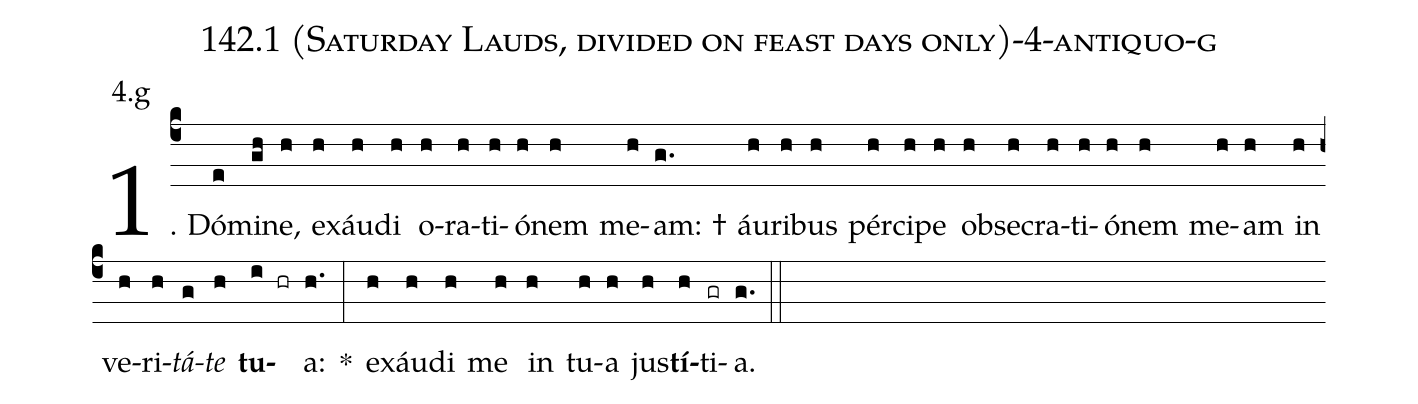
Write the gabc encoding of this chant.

name: 142.1 (Saturday Lauds, divided on feast days only)-4-antiquo-g;
annotation: 4.g;
%%
(c4)1. Dó(e)mi(gh)ne,(h) ex(h)áu(h)di(h) o(h)ra(h)ti(h)ó(h)nem(h) me(h)am: †(g.) áu(h)ri(h)bus(h) pér(h)ci(h)pe(h) ob(h)se(h)cra(h)ti(h)ó(h)nem(h) me(h)am(h) in(h) ve(h)ri(h)<i>tá</i>(g)<i>te</i>(h) <b>tu</b>(i hr)a:(h.) *(:) ex(h)áu(h)di(h) me(h) in(h) tu(h)a(h) jus(h)<b>tí</b>(h)ti(gr)a.(g.) (::)
